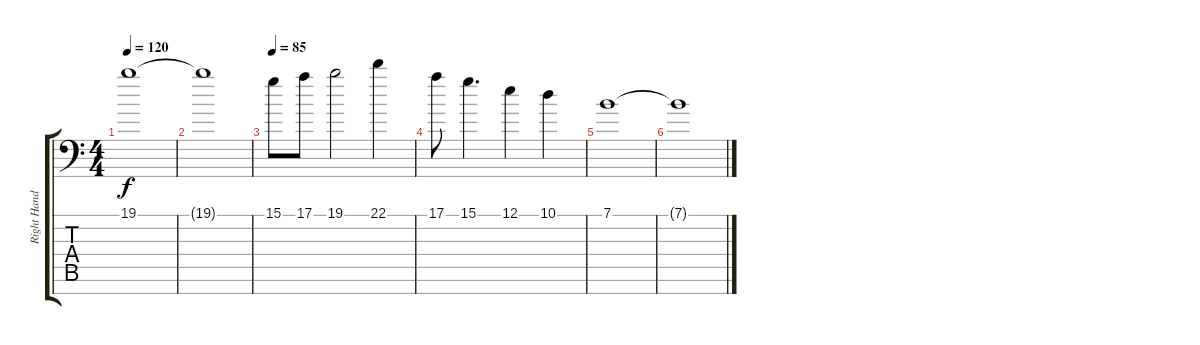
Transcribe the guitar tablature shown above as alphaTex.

\track ("Right Hand" "Right Hand") {instrument acousticgrandpiano}
\staff {score tabs}
\tuning (E4 B3 G3 D3 A2 E2 C-1) {hide}
\ts (4 4)
\tempo 120
\clef f4
\ks c
19.1{t}.1{dy f} |
19.1{t}.1 |
\tempo 85
15.1.8 17.1.8 19.1.2 22.1.4 |
17.1.8 15.1.4{d} 12.1.4 10.1.4 |
7.1.1 |
7.1{t}.1
